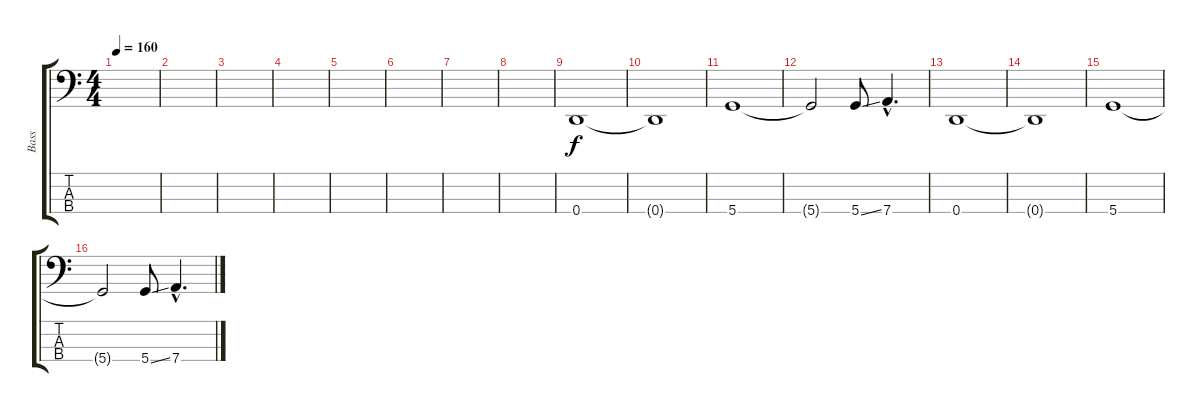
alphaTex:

\track ("Bass" "Bass") {instrument electricbassfinger}
\staff {score tabs}
\tuning (G2 D2 A1 D1) {hide}
\ts (4 4)
\tempo 160
\clef f4
\ks c
|
|
|
|
|
|
|
|
0.4.1 |
0.4{t}.1 |
5.4.1 |
5.4{t}.2 5.4{ss}.8 7.4{hac}.4{d} |
0.4.1 |
0.4{t}.1 |
5.4.1 |
5.4{t}.2 5.4{ss}.8 7.4{hac}.4{d}
